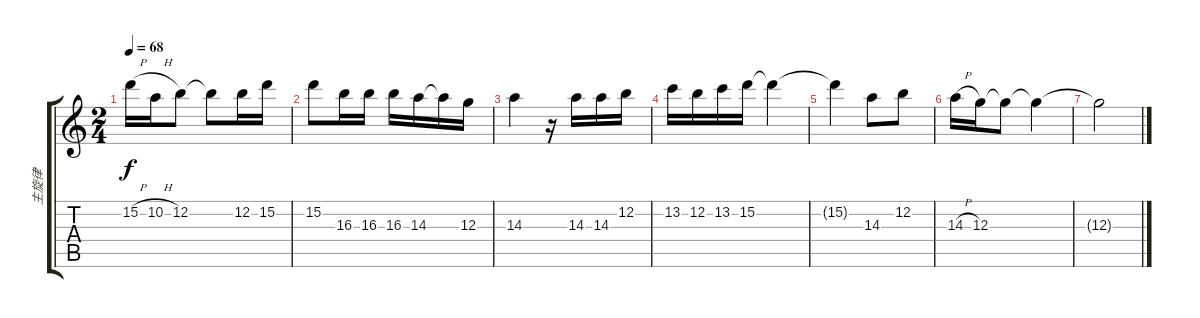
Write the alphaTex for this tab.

\track ("主旋律" "主旋律") {instrument overdrivenguitar}
\staff {score tabs}
\tuning (E4 B3 G3 D3 A2 E2) {hide}
\ts (2 4)
\tempo 68
\clef g2
\ks c
15.2{h}.16{dy f} 10.2{h}.16 12.2.8 12.2{t}.8 12.2.16 15.2.16 |
15.2.8 16.3.16 16.3.16 16.3.16 14.3.16 14.3{t}.16 12.3.16 |
14.3.4 r.16 14.3.16 14.3.16 12.2.16 |
13.2.16 12.2.16 13.2.16 15.2.16 15.2{t}.4 |
15.2{t}.4 14.3.8 12.2.8 |
14.3{h}.16 12.3.16 12.3{t}.8 12.3{t}.4 |
12.3{t}.2
